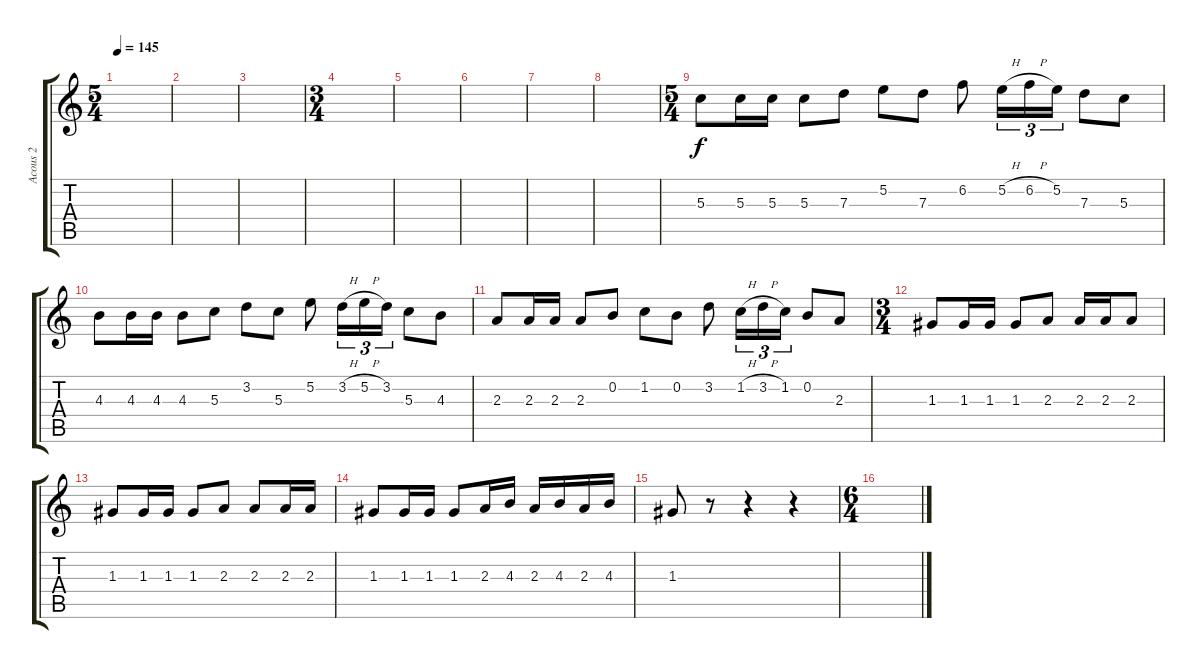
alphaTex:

\track ("Acous 2" "Acous 2") {instrument acousticguitarsteel}
\staff {score tabs}
\tuning (E4 B3 G3 D3 A2 E2) {hide}
\ts (5 4)
\tempo 145
\clef g2
\ks c
|
|
|
\ts (3 4)
|
|
|
|
|
\ts (5 4)
5.3.8 5.3.16 5.3.16 5.3.8 7.3.8 5.2.8 7.3.8 6.2.8 5.2{h}.16{tu (3 2)} 6.2{h}.16{tu (3 2)} 5.2.16{tu (3 2)} 7.3.8 5.3.8 |
4.3.8 4.3.16 4.3.16 4.3.8 5.3.8 3.2.8 5.3.8 5.2.8 3.2{h}.16{tu (3 2)} 5.2{h}.16{tu (3 2)} 3.2.16{tu (3 2)} 5.3.8 4.3.8 |
2.3.8 2.3.16 2.3.16 2.3.8 0.2.8 1.2.8 0.2.8 3.2.8 1.2{h}.16{tu (3 2)} 3.2{h}.16{tu (3 2)} 1.2.16{tu (3 2)} 0.2.8 2.3.8 |
\ts (3 4)
1.3.8 1.3.16 1.3.16 1.3.8 2.3.8 2.3.16 2.3.16 2.3.8 |
1.3.8 1.3.16 1.3.16 1.3.8 2.3.8 2.3.8 2.3.16 2.3.16 |
1.3.8 1.3.16 1.3.16 1.3.8 2.3.16 4.3.16 2.3.16 4.3.16 2.3.16 4.3.16 |
1.3.8 r.8 r.4 r.4 |
\ts (6 4)
